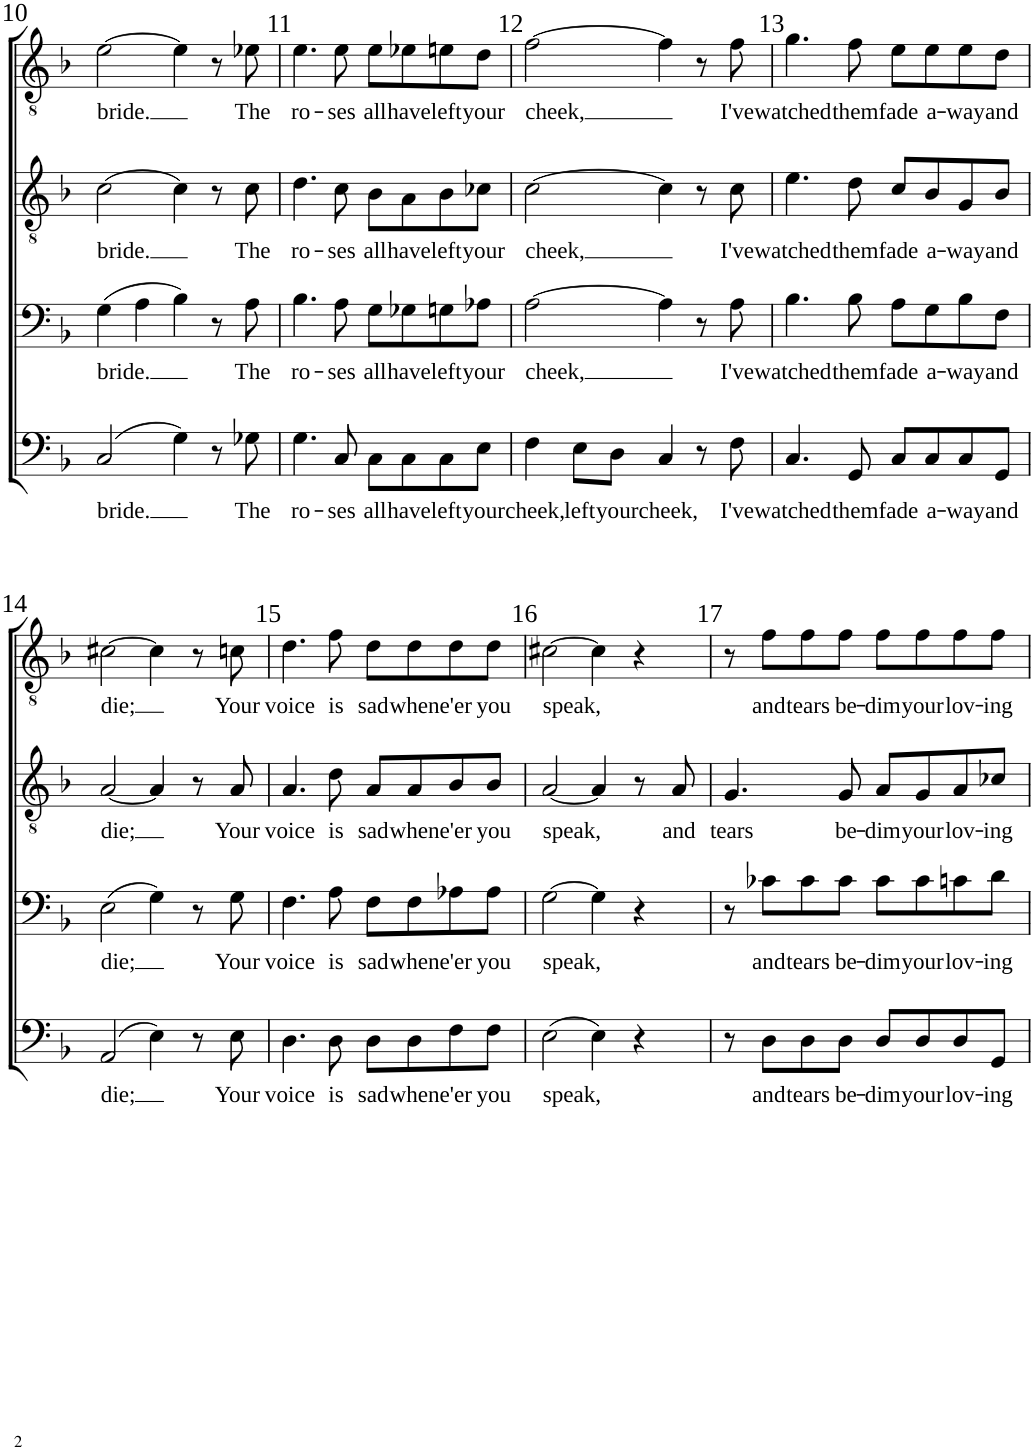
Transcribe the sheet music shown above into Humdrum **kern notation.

**kern	**text	**kern	**text	**kern	**text	**kern	**text
*part4	*part4	*part3	*part3	*part2	*part2	*part1	*part1
*staff4	*staff4	*staff3	*staff3	*staff2	*staff2	*staff1	*staff1
*I"Bass	*	*I"Baritone	*	*I"Lead	*	*I"Tenor	*
!!LO:PB:g=z
*clefF4	*	*clefF4	*	*clefGv2	*	*clefGv2	*
*Trd1c2	*	*Trd1c2	*	*Trd1c2	*	*Trd1c2	*
*k[b-]	*	*k[b-]	*	*k[b-]	*	*k[b-]	*
*M4/4	*	*M4/4	*	*M4/4	*	*M4/4	*
=10	=10	=10	=10	=10	=10	=10	=10
!	!LO:LY:b	!	!LO:LY:b	!	!LO:LY:b	!	!LO:LY:b
(2C/	bride.	(4G\	bride.	[2c\	bride.	[2e\	bride.
.	.	4A\	.	.	.	.	.
4G\)	.	4B-\)	.	4c\]	.	4e\]	.
8r	.	8r	.	8r	.	8r	.
!	!LO:LY:b	!	!LO:LY:b	!	!LO:LY:b	!	!LO:LY:b
8G-X\	The	8A\	The	8c\	The	8e-X\	The
=11	=11	=11	=11	=11	=11	=11	=11
!	!LO:LY:b	!	!LO:LY:b	!	!LO:LY:b	!	!LO:LY:b
4.G\	ro-	4.B-\	ro-	4.d\	ro-	4.e\	ro-
!	!LO:LY:b	!	!LO:LY:b	!	!LO:LY:b	!	!LO:LY:b
8C/	-ses	8A\	-ses	8c\	-ses	8e\	-ses
!	!LO:LY:b	!	!LO:LY:b	!	!LO:LY:b	!	!LO:LY:b
8C\L	all	8G\L	all	8B-\L	all	8e\L	all
!	!LO:LY:b	!	!LO:LY:b	!	!LO:LY:b	!	!LO:LY:b
8C\	have	8G-X\	have	8A\	have	8e-X\	have
!	!LO:LY:b	!	!LO:LY:b	!	!LO:LY:b	!	!LO:LY:b
8C\	left	8Gn\	left	8B-\	left	8en\	left
!	!LO:LY:b	!	!LO:LY:b	!	!LO:LY:b	!	!LO:LY:b
8E\J	your	8A-X\J	your	8c-X\J	your	8d\J	your
=12	=12	=12	=12	=12	=12	=12	=12
!	!LO:LY:b	!	!LO:LY:b	!	!LO:LY:b	!	!LO:LY:b
4F\	cheek,	[2A\	cheek,	[2c\	cheek,	[2f\	cheek,
!	!LO:LY:b	!	!	!	!	!	!
8E\L	left	.	.	.	.	.	.
!	!LO:LY:b	!	!	!	!	!	!
8D\J	your	.	.	.	.	.	.
!	!LO:LY:b	!	!	!	!	!	!
4C/	cheek,	4A\]	.	4c\]	.	4f\]	.
8r	.	8r	.	8r	.	8r	.
!	!LO:LY:b	!	!LO:LY:b	!	!LO:LY:b	!	!LO:LY:b
8F\	I've	8A\	I've	8c\	I've	8f\	I've
=13	=13	=13	=13	=13	=13	=13	=13
!	!LO:LY:b	!	!LO:LY:b	!	!LO:LY:b	!	!LO:LY:b
4.C/	watched	4.B-\	watched	4.e\	watched	4.g\	watched
!	!LO:LY:b	!	!LO:LY:b	!	!LO:LY:b	!	!LO:LY:b
8GG/	them	8B-\	them	8d\	them	8f\	them
!	!LO:LY:b	!	!LO:LY:b	!	!LO:LY:b	!	!LO:LY:b
8C/L	fade	8A\L	fade	8c/L	fade	8e\L	fade
!	!LO:LY:b	!	!LO:LY:b	!	!LO:LY:b	!	!LO:LY:b
8C/	a-	8G\	a-	8B-/	a-	8e\	a-
!	!LO:LY:b	!	!LO:LY:b	!	!LO:LY:b	!	!LO:LY:b
8C/	-way	8B-\	-way	8G/	-way	8e\	-way
!	!LO:LY:b	!	!LO:LY:b	!	!LO:LY:b	!	!LO:LY:b
8GG/J	and	8F\J	and	8B-/J	and	8d\J	and
!!LO:LB:g=z
=14	=14	=14	=14	=14	=14	=14	=14
!	!LO:LY:b	!	!LO:LY:b	!	!LO:LY:b	!	!LO:LY:b
(2AA/	die;	(2E\	die;	[2A/	die;	[2c#X\	die;
4E\)	.	4G\)	.	4A/]	.	4c#\]	.
8r	.	8r	.	8r	.	8r	.
!	!LO:LY:b	!	!LO:LY:b	!	!LO:LY:b	!	!LO:LY:b
8E\	Your	8G\	Your	8A/	Your	8cn\	Your
=15	=15	=15	=15	=15	=15	=15	=15
!	!LO:LY:b	!	!LO:LY:b	!	!LO:LY:b	!	!LO:LY:b
4.D\	voice	4.F\	voice	4.A/	voice	4.d\	voice
!	!LO:LY:b	!	!LO:LY:b	!	!LO:LY:b	!	!LO:LY:b
8D\	is	8A\	is	8d\	is	8f\	is
!	!LO:LY:b	!	!LO:LY:b	!	!LO:LY:b	!	!LO:LY:b
8D\L	sad	8F\L	sad	8A/L	sad	8d\L	sad
!	!LO:LY:b	!	!LO:LY:b	!	!LO:LY:b	!	!LO:LY:b
8D\	when	8F\	when	8A/	when	8d\	when
!	!LO:LY:b	!	!LO:LY:b	!	!LO:LY:b	!	!LO:LY:b
8F\	e'er	8A-X\	e'er	8B-/	e'er	8d\	e'er
!	!LO:LY:b	!	!LO:LY:b	!	!LO:LY:b	!	!LO:LY:b
8F\J	you	8A-\J	you	8B-/J	you	8d\J	you
=16	=16	=16	=16	=16	=16	=16	=16
!	!LO:LY:b	!	!LO:LY:b	!	!LO:LY:b	!	!LO:LY:b
(2E\	speak,	[2G\	speak,	[2A/	speak,	[2c#X\	speak,
4E\)	.	4G\]	.	4A/]	.	4c#\]	.
4r	.	4r	.	8r	.	4r	.
!	!	!	!	!	!LO:LY:b	!	!
.	.	.	.	8A/	and	.	.
=17	=17	=17	=17	=17	=17	=17	=17
!	!	!	!	!	!LO:LY:b	!	!
8r	.	8r	.	4.G/	tears	8r	.
!	!LO:LY:b	!	!LO:LY:b	!	!	!	!LO:LY:b
8D\L	and	8c-X\L	and	.	.	8f\L	and
!	!LO:LY:b	!	!LO:LY:b	!	!	!	!LO:LY:b
8D\	tears	8c-\	tears	.	.	8f\	tears
!	!LO:LY:b	!	!LO:LY:b	!	!LO:LY:b	!	!LO:LY:b
8D\J	be-	8c-\J	be-	8G/	be-	8f\J	be-
!	!LO:LY:b	!	!LO:LY:b	!	!LO:LY:b	!	!LO:LY:b
8D/L	-dim	8c-\L	-dim	8A/L	-dim	8f\L	-dim
!	!LO:LY:b	!	!LO:LY:b	!	!LO:LY:b	!	!LO:LY:b
8D/	your	8c-\	your	8G/	your	8f\	your
!	!LO:LY:b	!	!LO:LY:b	!	!LO:LY:b	!	!LO:LY:b
8D/	lov-	8cn\	lov-	8A/	lov-	8f\	lov-
!	!LO:LY:b	!	!LO:LY:b	!	!LO:LY:b	!	!LO:LY:b
8GG/J	-ing	8d\J	-ing	8c-X/J	-ing	8f\J	-ing
=	=	=	=	=	=	=	=
*-	*-	*-	*-	*-	*-	*-	*-
